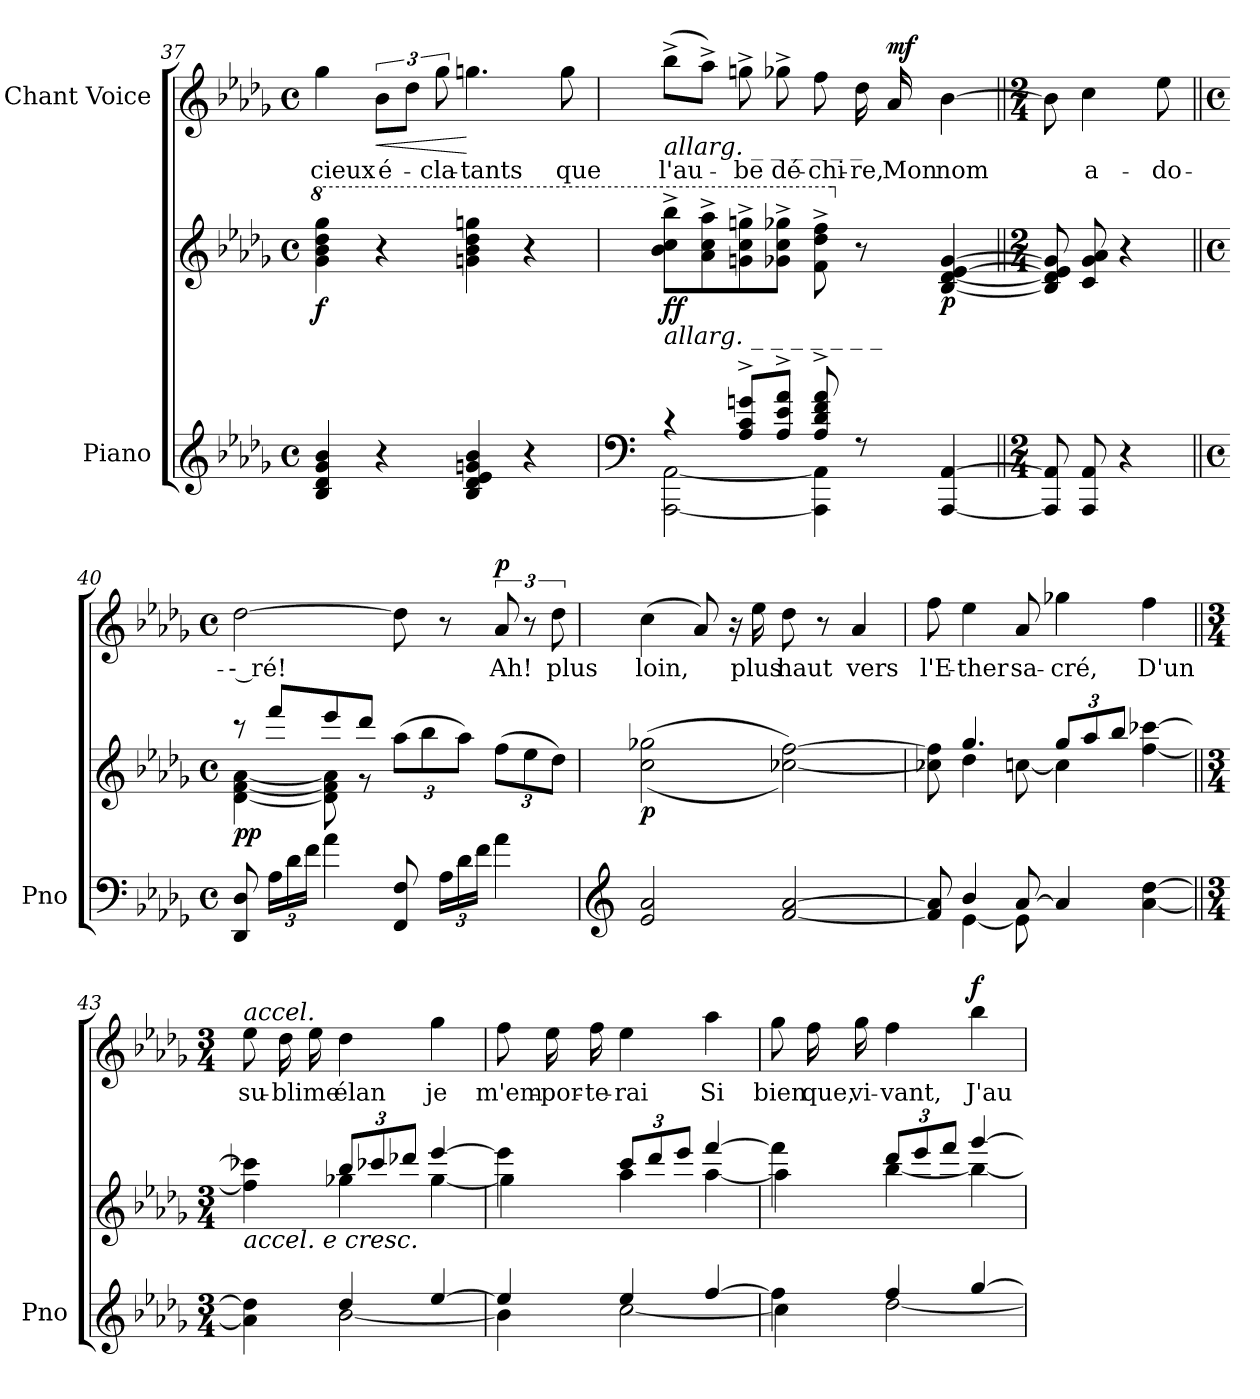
**kern	**kern	**dynam	**kern	**text	**dynam
*part2	*part2	*part2	*part1	*part1	*part1
*staff3	*staff2	*staff2/3	*staff1	*staff1	*staff1
*I"Piano	*	*	*I"Chant Voice	*	*
*I'Pno	*	*	*	*	*
*clefG2	*clefG2	*	*clefG2	*	*
*k[b-e-a-d-g-]	*k[b-e-a-d-g-]	*	*k[b-e-a-d-g-]	*	*
*M4/4	*M4/4	*	*M4/4	*	*
*met(c)	*met(c)	*	*met(c)	*	*
*	*8va	*	*	*	*
=37	=37	=37	=37	=37	=37
!	!	!LO:DY:b	!	!LO:LY:b	!
4B-/ 4d-/ 4g-/ 4b-/	4gg-\ 4bb-\ 4ddd-\ 4ggg-\	f	4gg-\	cieux	.
!	!	!	!	!LO:LY:b	!LO:HP:b
4r	4r	.	12b-\L	é-	<
.	.	.	12dd-\J	.	.
!	!	!	!	!LO:LY:b	!
.	.	.	12gg-\	-cla-	.
!	!	!	!	!LO:LY:b	!
4B-/ 4d-/ 4e-/ 4gn/ 4b-/	4ggn\ 4bb-\ 4ddd-\ 4gggn\	.	4.ggn\	-tants	[
4r	4r	.	.	.	.
!	!	!	!	!LO:LY:b	!
.	.	.	8gg\	que	.
!!LO:LB:g=z
=38	=38	=38	=38	=38	=38
*clefF4	*	*	*	*	*
*^	*	*	*	*	*
!	!	!	!	!LO:TX:b:i:t=allarg.   _          _          _          _          _          _	!	!
!	!	!LO:TX:b:i:t=allarg.   _          _          _          _          _          _          _	!	!	!	!
!	!	!	!LO:DY:b	!	!LO:LY:b	!
4r	[2AAA-\ [2AA-\	8bb-\^ 8ccc\^ 8bbb-\^L	ff	(8bb-^\L	l'au-	.
.	.	8aa-\^ 8ccc\^ 8aaa-\^	.	8aa-^\J)	.	.
!	!	!	!	!	!LO:LY:b	!
8A-/^ 8c/^ 8gn/^L	.	8ggn\^ 8ccc\^ 8gggn\^	.	8ggn^\	-be	.
!	!	!	!	!	!LO:LY:b	!
8A-/^ 8e-/^ 8a-/^J	.	8gg-X\^ 8ccc\^ 8ggg-X\^J	.	8gg-X^\	dé-	.
!	!	!	!	!	!LO:LY:b	!
8A-/^ 8d-/^ 8f/^ 8a-/^	4AAA-\] 4AA-\]	8ff\^ 8ddd-\^ 8fff\^	.	8ff\	-chi-	.
*	*	*X8va	*	*	*	*
!	!	!	!	!	!LO:LY:b	!
8r	.	8r	.	16dd-\	-re,	.
!	!	!	!	!	!LO:LY:b	!LO:DY:a
.	.	.	.	16a-/	Mon	mf
!	!	!	!LO:DY:b	!	!LO:LY:b	!
[<4AAA-/ [4AA-/	4ryy	[4B-/ [4d-/ [4e-/ [4g-/	p	[4b-\	nom	.
*v	*v	*	*	*	*	*
=39||	=39||	=39||	=39||	=39||	=39||
*M2/4	*M2/4	*	*M2/4	*	*
8AAA-/] 8AA-/]	8B-/] 8d-/] 8e-/] 8g-/]	.	8b-\]	.	.
!	!	!	!	!LO:LY:b	!
8AAA-/ 8AA-/	8c/ 8g-/ 8a-/	.	4cc\	a-	.
4r	4r	.	.	.	.
!	!	!	!	!LO:LY:b	!
.	.	.	8ee-\	-do-	.
!!LO:LB:g=z
=40||	=40||	=40||	=40||	=40||	=40||
*M4/4	*M4/4	*	*M4/4	*	*
*met(c)	*met(c)	*	*met(c)	*	*
*	*^	*	*	*	*
!	!	!	!LO:DY:b	!	!LO:LY:b	!
8DD-/ 8D-/	8r	[4d-\ [4f\ [4a-\	pp	[2dd-\	-- ré!	.
*Xbrackettup	*	*	*	*	*	*
24A-\LL	8fff/L	.	.	.	.	.
24d-\	.	.	.	.	.	.
24f\JJ	.	.	.	.	.	.
4a-\	8eee-/	8d-\] 8f\] 8a-\]	.	.	.	.
.	8ddd-/J	8r	.	.	.	.
*	*Xbrackettup	*	*	*	*	*
8FF/ 8F/	(>12aa-\L	2ryy	.	8dd-\]	.	.
.	12bb-\	.	.	.	.	.
24A-\LL	.	.	.	8r	.	.
24d-\	12aa-\J)	.	.	.	.	.
24f\JJ	.	.	.	.	.	.
!	!	!	!	!	!LO:LY:b	!LO:DY:a
4a-\	(>12ff\L	.	.	12a-/	Ah!	p
.	12ee-\	.	.	12r	.	.
!	!	!	!	!	!LO:LY:b	!
.	12dd-\J)	.	.	12dd-\	plus	.
*	*v	*v	*	*	*	*
=41	=41	=41	=41	=41	=41
*clefG2	*	*	*	*	*
!	!	!LO:DY:b	!	!LO:LY:b	!
2e-/ 2a-/	((2cc\ 2gg-X\	p	(4cc\	loin,	.
.	.	.	8a-/)	.	.
.	.	.	16r	.	.
!	!	!	!	!LO:LY:b	!
.	.	.	16ee-\	plus	.
!	!	!	!	!LO:LY:b	!
[<2f/ [2a-/	[2cc-X\ [>2ff\))	.	8dd-\	haut	.
.	.	.	8r	.	.
!	!	!	!	!LO:LY:b	!
.	.	.	4a-/	vers	.
!!LO:LB:g=z
=42	=42	=42	=42	=42	=42
*^	*^	*	*	*	*
!	!	!	!	!	!	!LO:LY:b	!
8f/] 8a-/]	8ryy	8cc-X\] 8ff\]	8ryy	.	8ff\	l'E-	.
!	!	!	!	!	!	!LO:LY:b	!
4b-/	[4e-\	4.gg-/	4dd-\	.	4ee-\	-ther	.
!	!	!	!	!	!	!LO:LY:b	!
[8a-/	8e-\]	.	[8ccn\	.	8a-/	sa-	.
!	!	!	!	!	!	!LO:LY:b	!
4a-/]	4ryy	12gg-/L	4cc\]	.	4gg-X\	-cré,	.
.	.	12aa-/	.	.	.	.	.
.	.	12bb-/J	.	.	.	.	.
!	!	!	!	!	!	!LO:LY:b	!
[<4a-\ [4dd-\	4ryy	[>4ff\ [>4ccc-X\	4ryy	.	4ff\	D'un	.
=43||	=43||	=43||	=43||	=43||	=43||	=43||	=43||
*M3/4	*	*M3/4	*	*	*M3/4	*	*
!	!	!	!	!	!LO:TX:a:i:t=accel.	!	!
!	!	!LO:TX:b:i:t=accel.  e  cresc.	!	!	!	!	!
!	!	!	!	!	!	!LO:LY:b	!
4a-\] 4dd-\]	4ryy	4ff\] 4ccc-X\]	4ryy	.	8ee-\	su-	.
!	!	!	!	!	!	!LO:LY:b	!
.	.	.	.	.	16dd-\	-blime	.
.	.	.	.	.	16ee-\	.	.
!	!	!	!	!	!	!LO:LY:b	!
4dd-/	[2b-\	12bb-/L	4gg-X\	.	4dd-\	élan	.
.	.	12ccc-X/	.	.	.	.	.
.	.	12ddd-X/J	.	.	.	.	.
!	!	!	!	!	!	!LO:LY:b	!
[4ee-/	.	[4eee-/	[4gg-\	.	4gg-\	je	.
=44	=44	=44	=44	=44	=44	=44	=44
!	!	!	!	!	!	!LO:LY:b	!
4ee-/]	4b-\]	4eee-\]	4gg-\]	.	8ff\	m'em-	.
!	!	!	!	!	!	!LO:LY:b	!
.	.	.	.	.	16ee-\	-por-	.
!	!	!	!	!	!	!LO:LY:b	!
.	.	.	.	.	16ff\	-te-	.
!	!	!	!	!	!	!LO:LY:b	!
4ee-/	[2cc\	12ccc/L	4aa-\	.	4ee-\	-rai	.
.	.	12ddd-/	.	.	.	.	.
.	.	12eee-/J	.	.	.	.	.
!	!	!	!	!	!	!LO:LY:b	!
[4ff/	.	[4fff/	[4aa-\	.	4aa-\	Si	.
!!LO:PB:g=z
=45	=45	=45	=45	=45	=45	=45	=45
!	!	!	!	!	!	!LO:LY:b	!
4ff\]	4cc\]	4fff\]	4aa-\]	.	8gg-\	bien	.
!	!	!	!	!	!	!LO:LY:b	!
.	.	.	.	.	16ff\	que,	.
!	!	!	!	!	!	!LO:LY:b	!
.	.	.	.	.	16gg-\	vi-	.
!	!	!	!	!	!	!LO:LY:b	!
4ff/	[2dd-\	12ddd-/L	[4bb-\	.	4ff\	-vant,	.
.	.	12eee-/	.	.	.	.	.
.	.	12fff/J	.	.	.	.	.
!	!	!	!	!	!	!LO:LY:b	!LO:DY:a
[4gg-/	.	[4ggg-/	4bb-\_	.	4bb-\	J'au-	f
*v	*v	*	*	*	*	*	*
*	*v	*v	*	*	*	*
=	=	=	=	=	=
*-	*-	*-	*-	*-	*-
